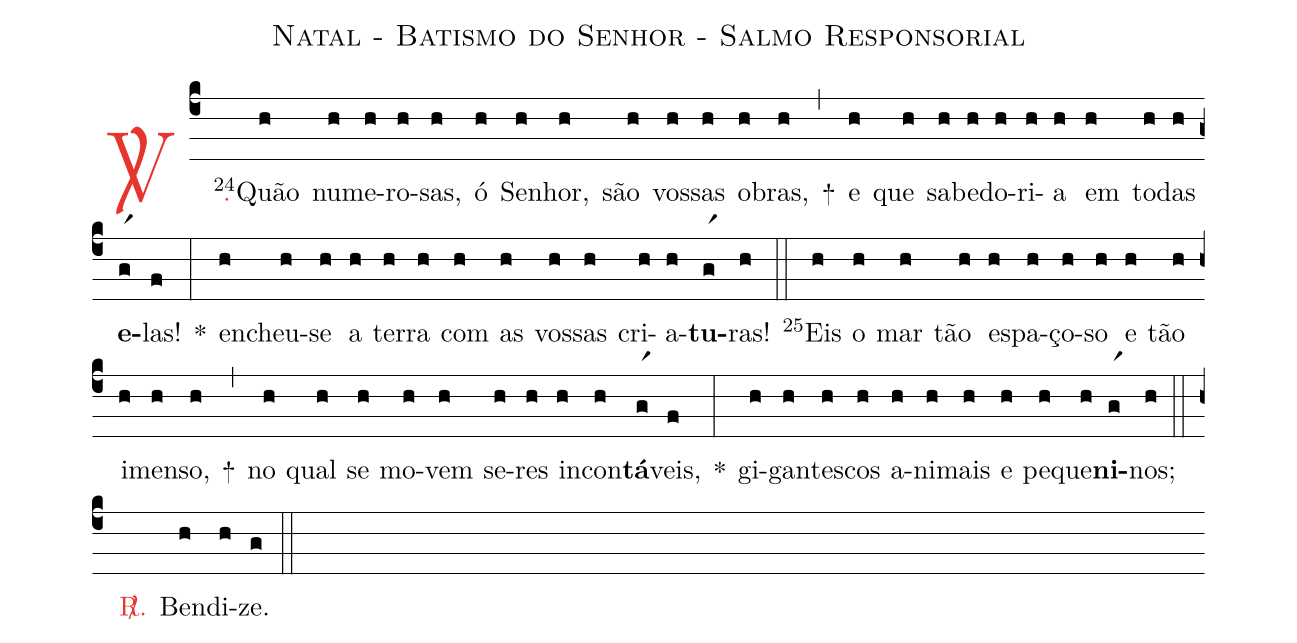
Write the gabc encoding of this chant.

name: Natal - Batismo do Senhor - Salmo Responsorial;
%%
(c4)

<c><sp>V/</sp>.</c>() <v>\VSup{24}</v>Quão(h) nu(h)me(h)ro(h)sas,(h) ó(h) Se(h)nhor,(h) são(h) vos(h)sas(h) o(h)bras,(h) +(,)
e(h) que(h) sa(h)be(h)do(h)ri(h)a(h) em(h) to(h)das(h) <b>e</b>(gr1)las!(f) *(:)
en(h)cheu-(h)se(h) a(h) ter(h)ra(h) com(h) as(h) vos(h)sas(h) cri(h)a(h)<b>tu</b>(gr1)ras!(h)

(::)

<v>\VSup{25}</v>Eis(h) o(h) mar(h) tão(h) es(h)pa(h)ço(h)so(h) e(h) tão(h) i(h)men(h)so,(h) +(,)
no(h) qual(h) se(h) mo(h)vem(h) se(h)res(h) in(h)con(h)<b>tá</b>(gr1)veis,(f) *(:)
gi(h)gan(h)tes(h)cos(h) a(h)ni(h)mais(h) e(h) pe(h)que(h)<b>ni</b>(gr1)nos;(h)

(::)

<c><sp>R/</sp>.</c>() Ben(h)di(h)ze.(g)

(::)
